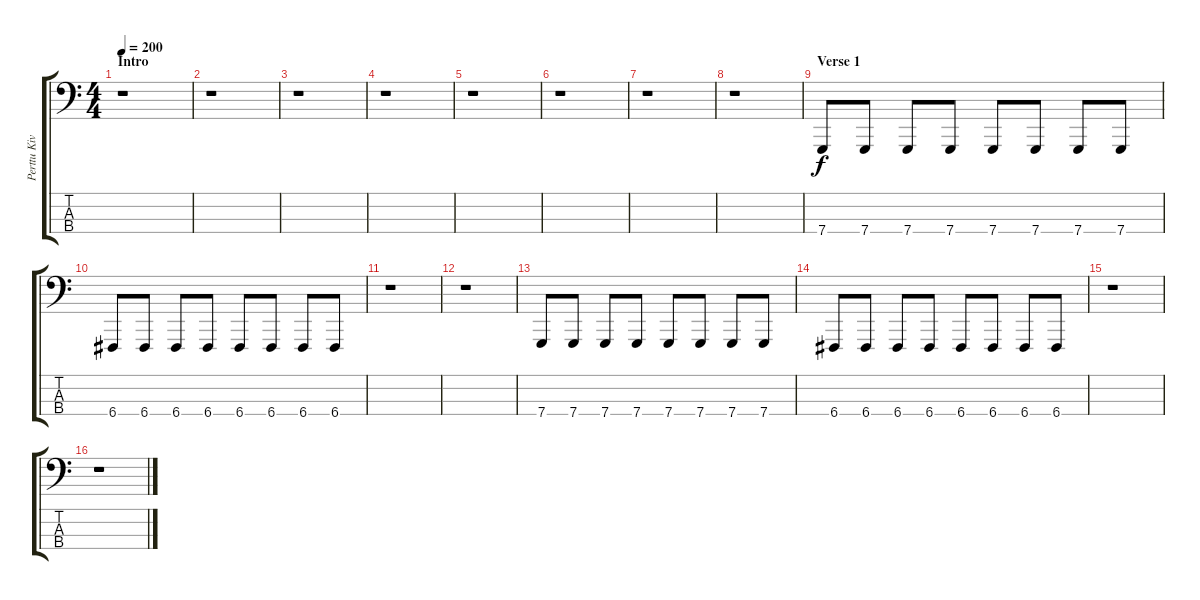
\track ("Perttu Kivilaakso 2" "Perttu Kiv") {instrument pizzicatostrings}
\staff {score tabs}
\tuning (G2 D2 G1 C1) {hide}
\ts (4 4)
\section ("" "Intro")
\tempo 200
\clef f4
\ks c
r.1{dy f instrument pizzicatostrings} |
r.1 |
r.1 |
r.1 |
r.1 |
r.1 |
r.1 |
r.1 |
\section ("" "Verse 1")
7.4.8 7.4.8 7.4.8 7.4.8 7.4.8 7.4.8 7.4.8 7.4.8 |
6.4.8 6.4.8 6.4.8 6.4.8 6.4.8 6.4.8 6.4.8 6.4.8 |
r.1 |
r.1 |
7.4.8 7.4.8 7.4.8 7.4.8 7.4.8 7.4.8 7.4.8 7.4.8 |
6.4.8 6.4.8 6.4.8 6.4.8 6.4.8 6.4.8 6.4.8 6.4.8 |
r.1 |
r.1
